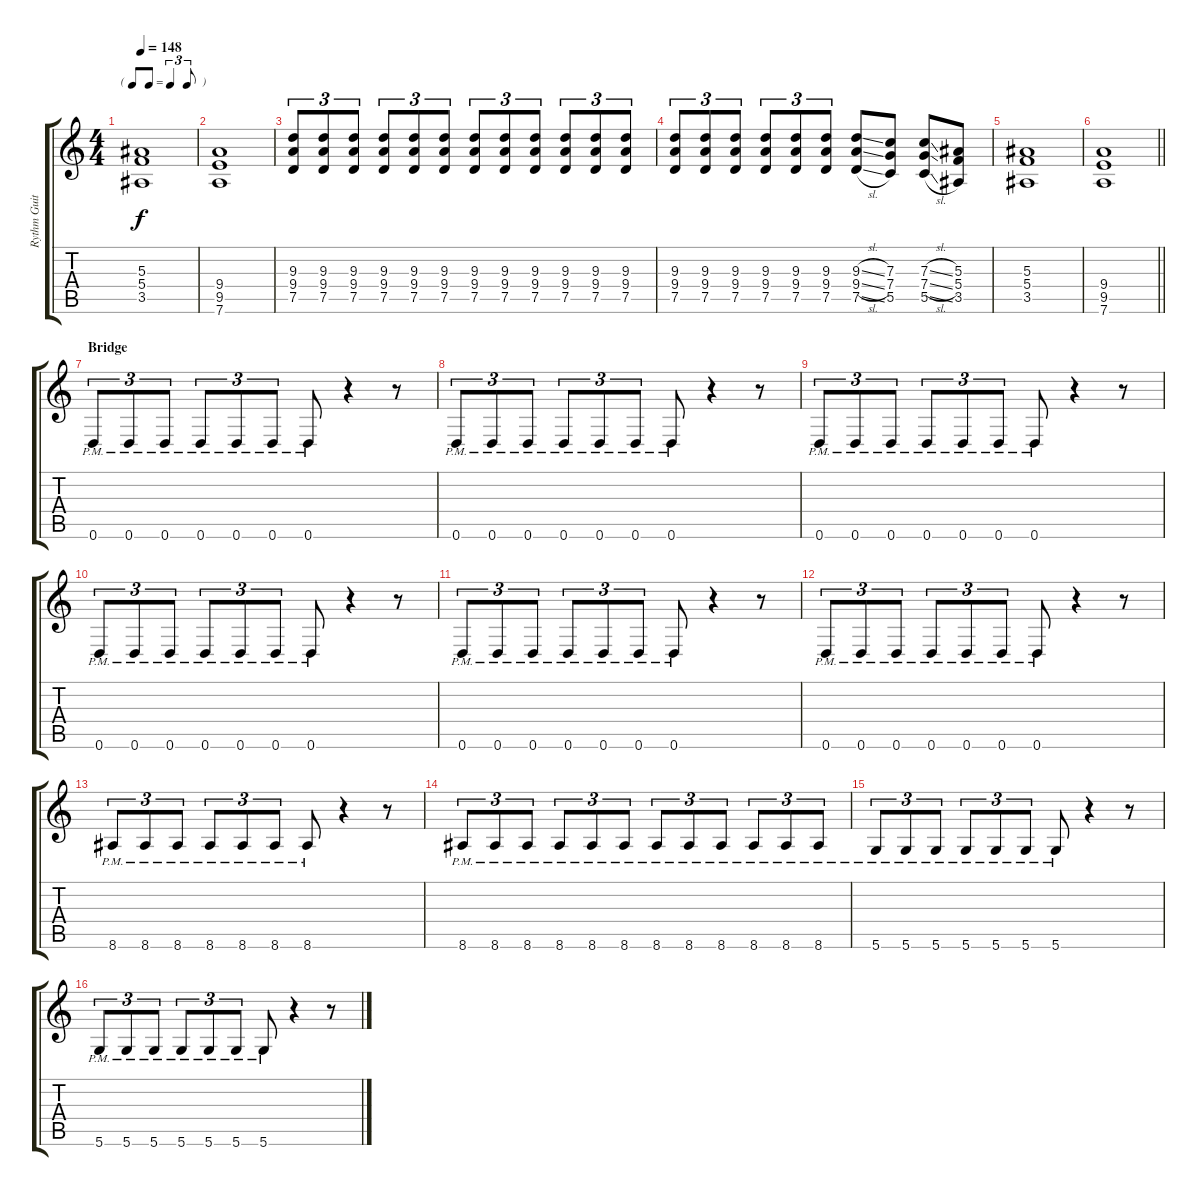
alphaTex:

\track ("Rythm Guitar" "Rythm Guit") {instrument distortionguitar}
\staff {score tabs}
\tuning (D4 A3 F3 C3 G2 D2) {hide}
\ts (4 4)
\tf triplet8th
\tempo 148
\clef g2
\ks c
(5.3 5.4 3.5).1{dy f} |
(9.4 9.5 7.6).1 |
(9.3 9.4 7.5).8{tu (3 2)} (9.3 9.4 7.5).8{tu (3 2)} (9.3 9.4 7.5).8{tu (3 2)} (9.3 9.4 7.5).8{tu (3 2)} (9.3 9.4 7.5).8{tu (3 2)} (9.3 9.4 7.5).8{tu (3 2)} (9.3 9.4 7.5).8{tu (3 2)} (9.3 9.4 7.5).8{tu (3 2)} (9.3 9.4 7.5).8{tu (3 2)} (9.3 9.4 7.5).8{tu (3 2)} (9.3 9.4 7.5).8{tu (3 2)} (9.3 9.4 7.5).8{tu (3 2)} |
(9.3 9.4 7.5).8{tu (3 2)} (9.3 9.4 7.5).8{tu (3 2)} (9.3 9.4 7.5).8{tu (3 2)} (9.3 9.4 7.5).8{tu (3 2)} (9.3 9.4 7.5).8{tu (3 2)} (9.3 9.4 7.5).8{tu (3 2)} (9.3{sl} 9.4{sl} 7.5{sl}).8 (7.3 7.4 5.5).8 (7.3{sl} 7.4{sl} 5.5{sl}).8 (5.3 5.4 3.5).8 |
(5.3 5.4 3.5).1 |
\barLineRight lightlight
(9.4 9.5 7.6).1 |
\section ("" "Bridge")
0.6{pm}.8{tu (3 2)} 0.6{pm}.8{tu (3 2)} 0.6{pm}.8{tu (3 2)} 0.6{pm}.8{tu (3 2)} 0.6{pm}.8{tu (3 2)} 0.6{pm}.8{tu (3 2)} 0.6{pm}.8 r.4 r.8 |
0.6{pm}.8{tu (3 2)} 0.6{pm}.8{tu (3 2)} 0.6{pm}.8{tu (3 2)} 0.6{pm}.8{tu (3 2)} 0.6{pm}.8{tu (3 2)} 0.6{pm}.8{tu (3 2)} 0.6{pm}.8 r.4 r.8 |
0.6{pm}.8{tu (3 2)} 0.6{pm}.8{tu (3 2)} 0.6{pm}.8{tu (3 2)} 0.6{pm}.8{tu (3 2)} 0.6{pm}.8{tu (3 2)} 0.6{pm}.8{tu (3 2)} 0.6{pm}.8 r.4 r.8 |
0.6{pm}.8{tu (3 2)} 0.6{pm}.8{tu (3 2)} 0.6{pm}.8{tu (3 2)} 0.6{pm}.8{tu (3 2)} 0.6{pm}.8{tu (3 2)} 0.6{pm}.8{tu (3 2)} 0.6{pm}.8 r.4 r.8 |
0.6{pm}.8{tu (3 2)} 0.6{pm}.8{tu (3 2)} 0.6{pm}.8{tu (3 2)} 0.6{pm}.8{tu (3 2)} 0.6{pm}.8{tu (3 2)} 0.6{pm}.8{tu (3 2)} 0.6{pm}.8 r.4 r.8 |
0.6{pm}.8{tu (3 2)} 0.6{pm}.8{tu (3 2)} 0.6{pm}.8{tu (3 2)} 0.6{pm}.8{tu (3 2)} 0.6{pm}.8{tu (3 2)} 0.6{pm}.8{tu (3 2)} 0.6{pm}.8 r.4 r.8 |
8.6{pm}.8{tu (3 2)} 8.6{pm}.8{tu (3 2)} 8.6{pm}.8{tu (3 2)} 8.6{pm}.8{tu (3 2)} 8.6{pm}.8{tu (3 2)} 8.6{pm}.8{tu (3 2)} 8.6{pm}.8 r.4 r.8 |
8.6{pm}.8{tu (3 2)} 8.6{pm}.8{tu (3 2)} 8.6{pm}.8{tu (3 2)} 8.6{pm}.8{tu (3 2)} 8.6{pm}.8{tu (3 2)} 8.6{pm}.8{tu (3 2)} 8.6{pm}.8{tu (3 2)} 8.6{pm}.8{tu (3 2)} 8.6{pm}.8{tu (3 2)} 8.6{pm}.8{tu (3 2)} 8.6{pm}.8{tu (3 2)} 8.6{pm}.8{tu (3 2)} |
5.6{pm}.8{tu (3 2)} 5.6{pm}.8{tu (3 2)} 5.6{pm}.8{tu (3 2)} 5.6{pm}.8{tu (3 2)} 5.6{pm}.8{tu (3 2)} 5.6{pm}.8{tu (3 2)} 5.6{pm}.8 r.4 r.8 |
5.6{pm}.8{tu (3 2)} 5.6{pm}.8{tu (3 2)} 5.6{pm}.8{tu (3 2)} 5.6{pm}.8{tu (3 2)} 5.6{pm}.8{tu (3 2)} 5.6{pm}.8{tu (3 2)} 5.6{pm}.8 r.4 r.8
